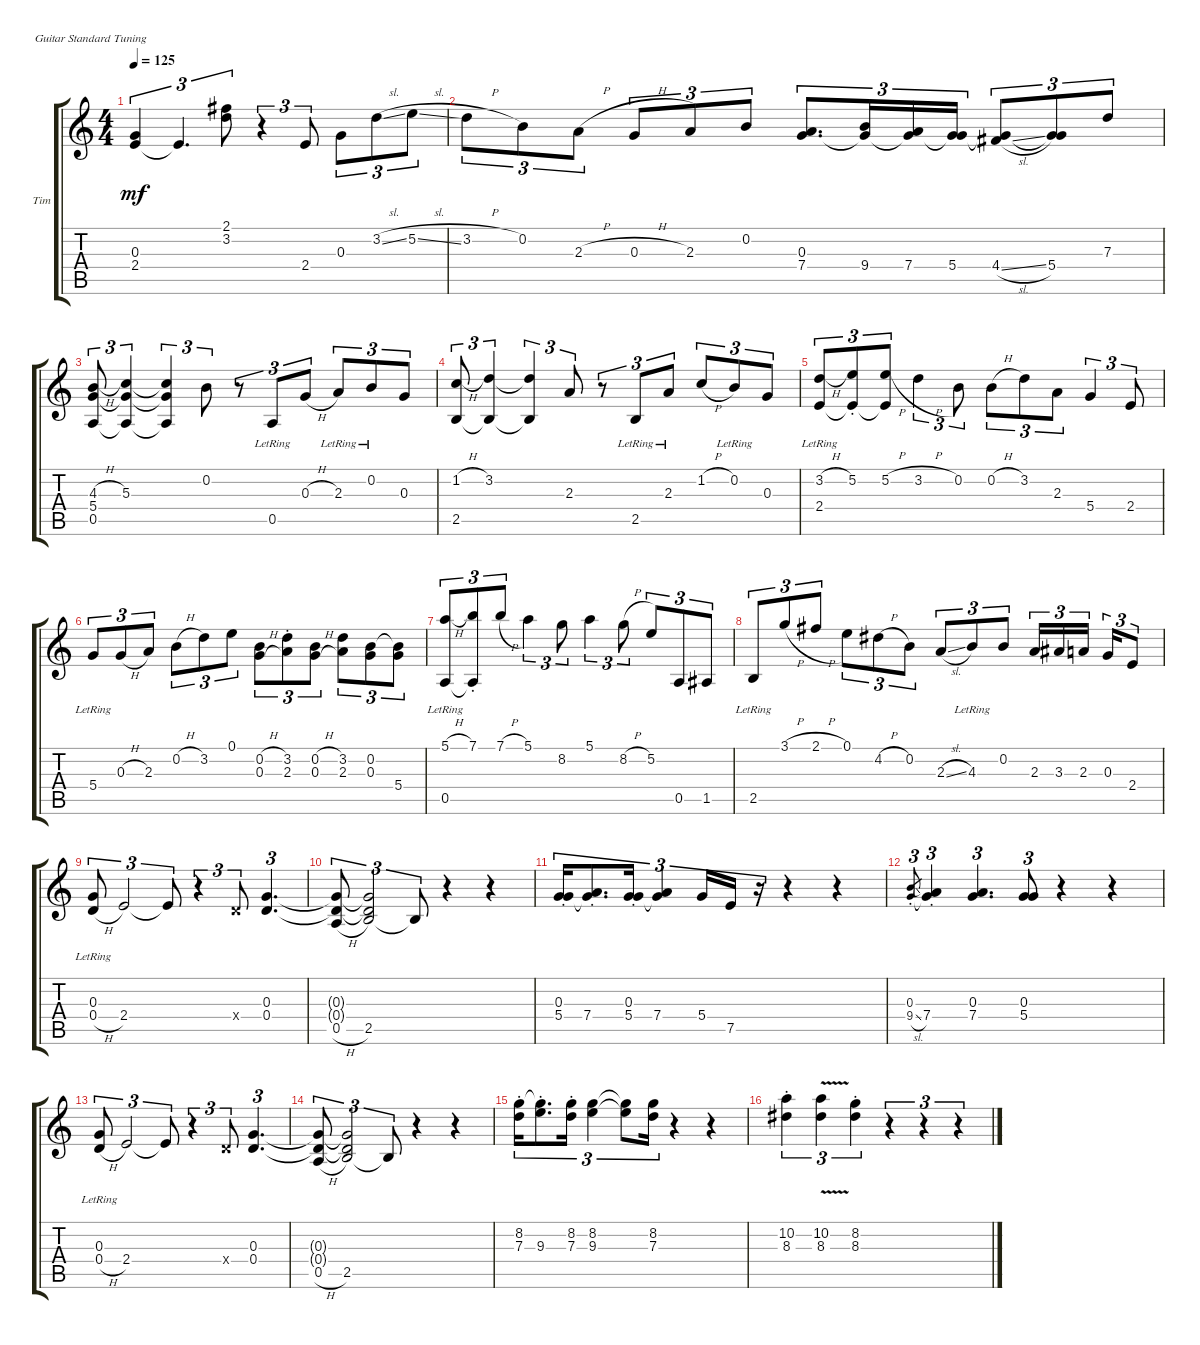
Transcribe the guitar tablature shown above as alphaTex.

\defaultSystemsLayout 4
\bracketExtendMode groupsimilarinstruments
\firstSystemTrackNameOrientation horizontal
\otherSystemsTrackNameOrientation horizontal
\track ("Tim" "Tim") {instrument electricguitarclean}
\staff {score tabs}
\tuning (E4 B3 G3 D3 A2 E2)
\ts (4 4)
\tempo 125
\clef g2
\ks c
(2.4 0.3{t}).4{tu (3 2) dy mf} 2.4{t}.4{d tu (3 2)} (3.2 2.1).8{tu (3 2)} r.4{tu (3 2)} 2.4.8{tu (3 2)} 0.3.8{tu (3 2)} 3.2{sl}.8{tu (3 2)} 5.2{sl}.8{tu (3 2)} |
3.2{h}.8{tu (3 2)} 0.2.8{tu (3 2)} 2.3{h}.8{tu (3 2)} 0.3{h}.8{tu (3 2)} 2.3.8{tu (3 2)} 0.2.8{tu (3 2)} (7.4 0.3).8{d tu (3 2)} (9.4 0.3{t}).16{tu (3 2)} (7.4 0.3{t}).16{tu (3 2)} (5.4 0.3{t}).16{tu (3 2)} (4.4{sl} 0.3{t}).8{tu (3 2)} (5.4 0.3{t}).8{tu (3 2)} 7.3.8{tu (3 2)} |
(0.5 4.3{h} 5.4).8{tu (3 2)} (5.3 0.5{t} 5.4{t}).4{tu (3 2)} (5.3{t} 0.5{t} 5.4{t}).4{tu (3 2)} 0.2.8{tu (3 2)} r.8{tu (3 2)} 0.5{lr}.8{tu (3 2)} 0.3{h}.8{tu (3 2)} 2.3{lr}.8{tu (3 2)} 0.2{lr}.8{tu (3 2)} 0.3.8{tu (3 2)} |
(2.5 1.2{h}).8{tu (3 2)} (3.2 2.5{t}).4{tu (3 2)} (3.2{t} 2.5{t}).4{tu (3 2)} 2.3.8{tu (3 2)} r.8{tu (3 2)} 2.5{lr}.8{tu (3 2)} 2.3{lr}.8{tu (3 2)} 1.2{h}.8{tu (3 2)} 0.2{lr}.8{tu (3 2)} 0.3.8{tu (3 2)} |
(2.4{lr} 3.2{h}).8{tu (3 2)} (5.2{st} 2.4{t}).8{tu (3 2)} (5.2{h} 2.4{t}).8{tu (3 2)} 3.2{h}.4{tu (3 2)} 0.2.8{tu (3 2)} 0.2{h}.8{tu (3 2)} 3.2.8{tu (3 2)} 2.3.8{tu (3 2)} 5.4.4{tu (3 2)} 2.4.8{tu (3 2)} |
5.4{lr}.8{tu (3 2)} 0.3{h}.8{tu (3 2)} 2.3.8{tu (3 2)} 0.2{h}.8{tu (3 2)} 3.2.8{tu (3 2)} 0.1.8{tu (3 2)} (0.2{h} 0.3{h}).8{tu (3 2)} (2.3{st} 3.2{st}).8{tu (3 2)} (0.2{h} 0.3{h}).8{tu (3 2)} (2.3 3.2).8{tu (3 2)} (0.2 0.3).8{tu (3 2)} (5.4 0.2{t}).8{tu (3 2)} |
(0.5{lr} 5.1{h}).8{tu (3 2)} (7.1{st} 0.5{t}).8{tu (3 2)} 7.1{h}.8{tu (3 2)} 5.1.4{tu (3 2)} 8.2.8{tu (3 2)} 5.1.4{tu (3 2)} 8.2{h}.8{tu (3 2)} 5.2.8{tu (3 2)} 0.5.8{tu (3 2)} 1.5.8{tu (3 2)} |
2.5{lr}.8{tu (3 2)} 3.1{h}.8{tu (3 2)} 2.1{h}.8{tu (3 2)} 0.1.8{tu (3 2)} 4.2{h}.8{tu (3 2)} 0.2.8{tu (3 2)} 2.3{sl}.8{tu (3 2)} 4.3{lr}.8{tu (3 2)} 0.2.8{tu (3 2)} 2.3.16{tu (3 2)} 3.3.16{tu (3 2)} 2.3.16{tu (3 2)} 0.3.16{tu (3 2)} 2.4.8{tu (3 2)} |
(0.4{h} 0.3{lr}).8{tu (3 2)} 2.4.2{tu (3 2)} 2.4{t}.8{tu (3 2)} r.4{tu (3 2)} 0.4{x}.8{tu (3 2)} (0.4 0.3).4{d tu (3 2)} |
(0.3{t} 0.4{t} 0.5{h}).8{tu (3 2)} (2.5 0.4{t} 0.3{t}).2{tu (3 2)} 2.5{t}.8{tu (3 2)} r.4 r.4 |
\scale
0.511397 (5.4 0.3{st}).16{tu (3 2)} (7.4{st} 0.3{t}).8{d tu (3 2)} (5.4 0.3{st}).16{tu (3 2)} (7.4 0.3{t}).4{tu (3 2)} 5.4.16{tu (3 2)} 7.5.16{tu (3 2)} r.16{tu (3 2)} r.4 r.4 |
\scale
0.487966 (0.3{st} 9.4{sl st}).8{tu (3 2) gr} (0.3{t} 7.4{st}).4{tu (3 2)} (7.4 0.3).4{d tu (3 2)} (5.4 0.3).8{tu (3 2)} r.4 r.4 |
(0.4{h} 0.3{lr}).8{tu (3 2)} 2.4.2{tu (3 2)} 2.4{t}.8{tu (3 2)} r.4{tu (3 2)} 0.4{x}.8{tu (3 2)} (0.4 0.3).4{d tu (3 2)} |
(0.3{t} 0.4{t} 0.5{h}).8{tu (3 2)} (2.5 0.4{t} 0.3{t}).2{tu (3 2)} 2.5{t}.8{tu (3 2)} r.4 r.4 |
\scale
0.517362 (7.3{st} 8.2{st}).16{tu (3 2)} (9.3{st} 8.2{t}).8{d tu (3 2)} (7.3{st} 8.2).16{tu (3 2)} (9.3 8.2).4{tu (3 2)} (9.3{t} 8.2{t}).8{tu (3 2)} (7.3 8.2).16{tu (3 2)} r.4 r.4 |
\scale
0.481471 (8.3{st} 10.2{st}).4{tu (3 2)} (10.2{v} 8.3{v}).4{tu (3 2)} (8.2{st} 8.3{st}).4{tu (3 2)} r.4{tu (3 2)} r.4{tu (3 2)} r.4{tu (3 2)}
